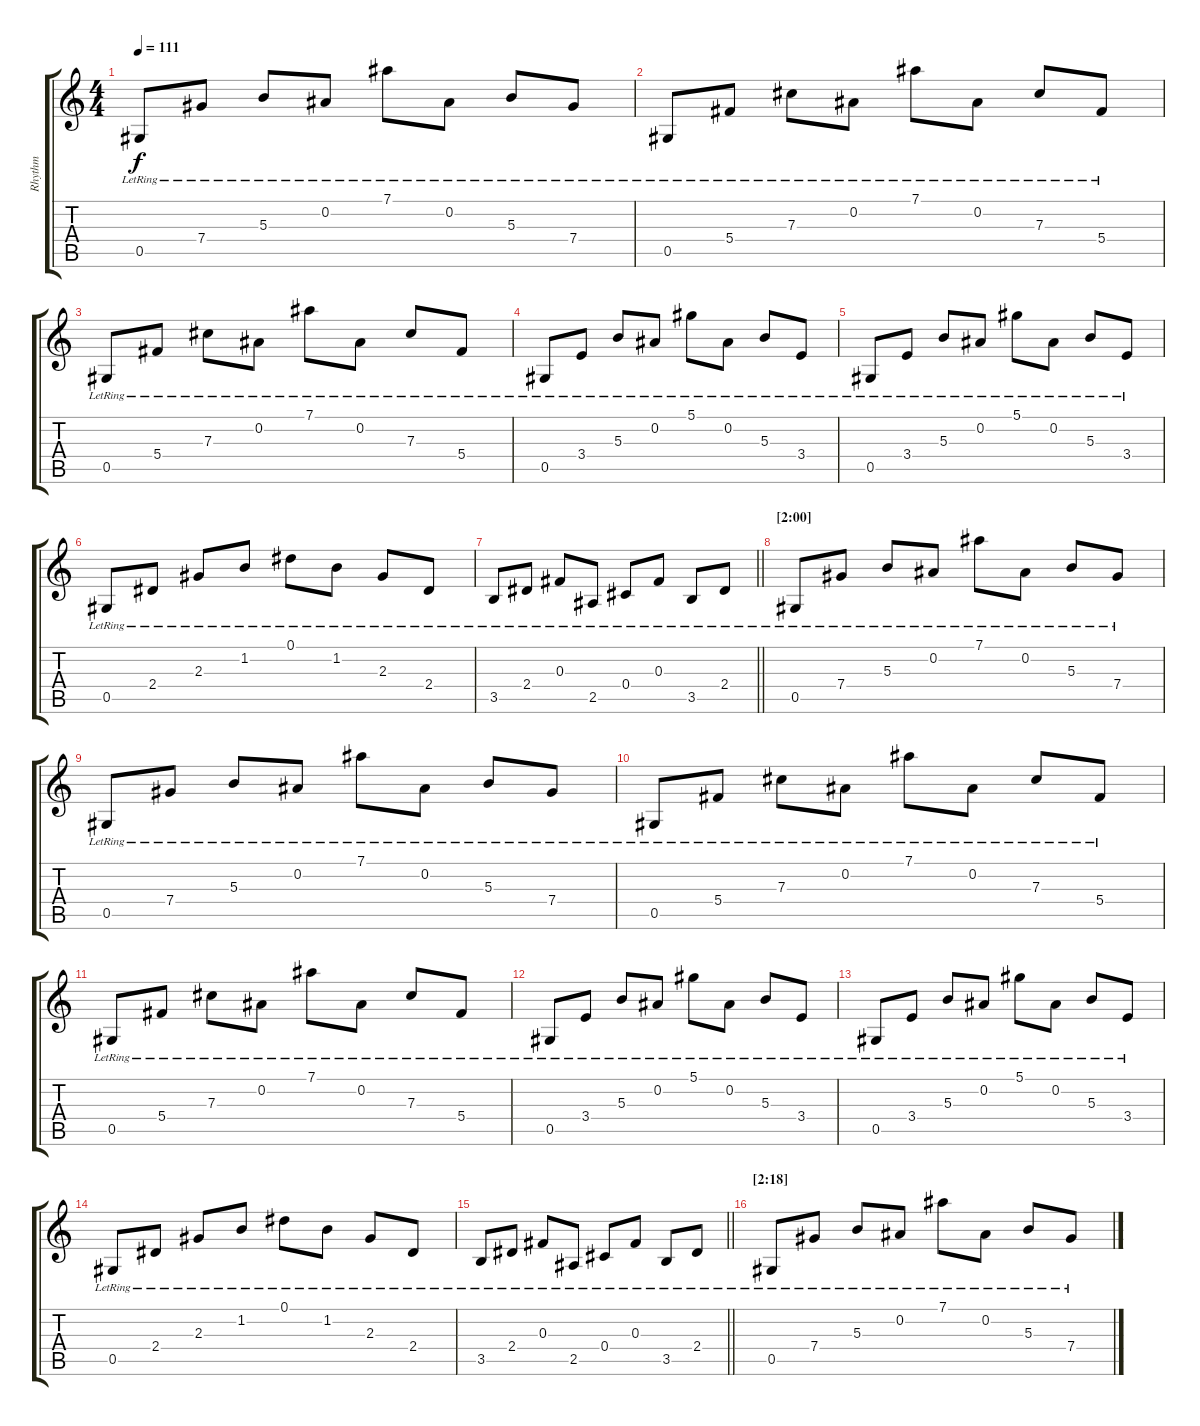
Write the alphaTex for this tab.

\track ("Rhythm" "Rhythm") {instrument electricguitarclean}
\staff {score tabs}
\tuning (Eb4 Bb3 Gb3 Db3 Ab2 Eb2) {hide}
\ts (4 4)
\tempo 111
\clef g2
\ks c
0.5{lr}.8{dy f} 7.4{lr}.8 5.3{lr}.8 0.2{lr}.8 7.1{lr}.8 0.2{lr}.8 5.3{lr}.8 7.4{lr}.8 |
0.5{lr}.8 5.4{lr}.8 7.3{lr}.8 0.2{lr}.8 7.1{lr}.8 0.2{lr}.8 7.3{lr}.8 5.4{lr}.8 |
0.5{lr}.8 5.4{lr}.8 7.3{lr}.8 0.2{lr}.8 7.1{lr}.8 0.2{lr}.8 7.3{lr}.8 5.4{lr}.8 |
0.5{lr}.8 3.4{lr}.8 5.3{lr}.8 0.2{lr}.8 5.1{lr}.8 0.2{lr}.8 5.3{lr}.8 3.4{lr}.8 |
0.5{lr}.8 3.4{lr}.8 5.3{lr}.8 0.2{lr}.8 5.1{lr}.8 0.2{lr}.8 5.3{lr}.8 3.4{lr}.8 |
0.5{lr}.8 2.4{lr}.8 2.3{lr}.8 1.2{lr}.8 0.1{lr}.8 1.2{lr}.8 2.3{lr}.8 2.4{lr}.8 |
\barLineRight lightlight
3.5{lr}.8 2.4{lr}.8 0.3{lr}.8 2.5{lr}.8 0.4{lr}.8 0.3{lr}.8 3.5{lr}.8 2.4{lr}.8 |
\section ("" "[2:00]")
0.5{lr}.8 7.4{lr}.8 5.3{lr}.8 0.2{lr}.8 7.1{lr}.8 0.2{lr}.8 5.3{lr}.8 7.4{lr}.8 |
0.5{lr}.8 7.4{lr}.8 5.3{lr}.8 0.2{lr}.8 7.1{lr}.8 0.2{lr}.8 5.3{lr}.8 7.4{lr}.8 |
0.5{lr}.8 5.4{lr}.8 7.3{lr}.8 0.2{lr}.8 7.1{lr}.8 0.2{lr}.8 7.3{lr}.8 5.4{lr}.8 |
0.5{lr}.8 5.4{lr}.8 7.3{lr}.8 0.2{lr}.8 7.1{lr}.8 0.2{lr}.8 7.3{lr}.8 5.4{lr}.8 |
0.5{lr}.8 3.4{lr}.8 5.3{lr}.8 0.2{lr}.8 5.1{lr}.8 0.2{lr}.8 5.3{lr}.8 3.4{lr}.8 |
0.5{lr}.8 3.4{lr}.8 5.3{lr}.8 0.2{lr}.8 5.1{lr}.8 0.2{lr}.8 5.3{lr}.8 3.4{lr}.8 |
0.5{lr}.8 2.4{lr}.8 2.3{lr}.8 1.2{lr}.8 0.1{lr}.8 1.2{lr}.8 2.3{lr}.8 2.4{lr}.8 |
\barLineRight lightlight
3.5{lr}.8 2.4{lr}.8 0.3{lr}.8 2.5{lr}.8 0.4{lr}.8 0.3{lr}.8 3.5{lr}.8 2.4{lr}.8 |
\section ("" "[2:18]")
0.5{lr}.8 7.4{lr}.8 5.3{lr}.8 0.2{lr}.8 7.1{lr}.8 0.2{lr}.8 5.3{lr}.8 7.4{lr}.8
